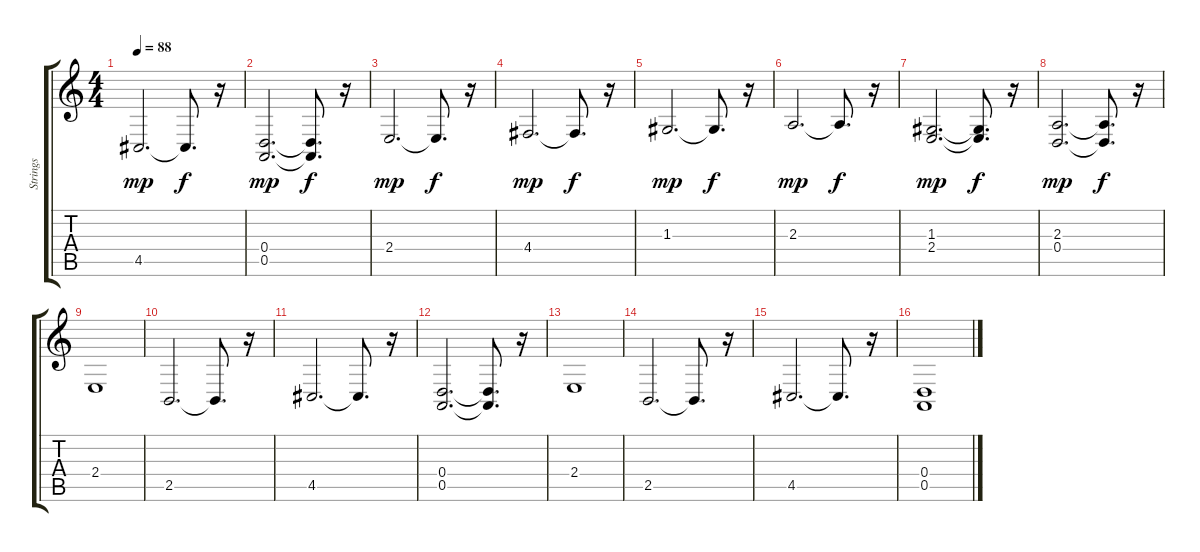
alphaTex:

\track ("Strings" "Strings") {instrument stringensemble1}
\staff {score tabs}
\tuning (E4 B3 G3 D3 A2 E2) {hide}
\ts (4 4)
\tempo 88
\clef g2
\ks c
4.5.2{d dy mp} 4.5{t}.8{d dy f} r.16 |
(0.4 0.5).2{d dy mp} (0.4{t} 0.5{t}).8{d dy f} r.16 |
2.4.2{d dy mp} 2.4{t}.8{d dy f} r.16 |
4.4.2{d dy mp} 4.4{t}.8{d dy f} r.16 |
1.3.2{d dy mp} 1.3{t}.8{d dy f} r.16 |
2.3.2{d dy mp} 2.3{t}.8{d dy f} r.16 |
(1.3 2.4).2{d dy mp} (1.3{t} 2.4{t}).8{d dy f} r.16 |
(2.3 0.4).2{d dy mp} (2.3{t} 0.4{t}).8{d dy f} r.16 |
2.4.1{volume 12} |
2.5.2{d} 2.5{t}.8{d} r.16 |
4.5.2{d} 4.5{t}.8{d} r.16 |
(0.4 0.5).2{d} (0.4{t} 0.5{t}).8{d} r.16 |
2.4.1 |
2.5.2{d} 2.5{t}.8{d} r.16 |
4.5.2{d} 4.5{t}.8{d} r.16 |
(0.4 0.5).1
